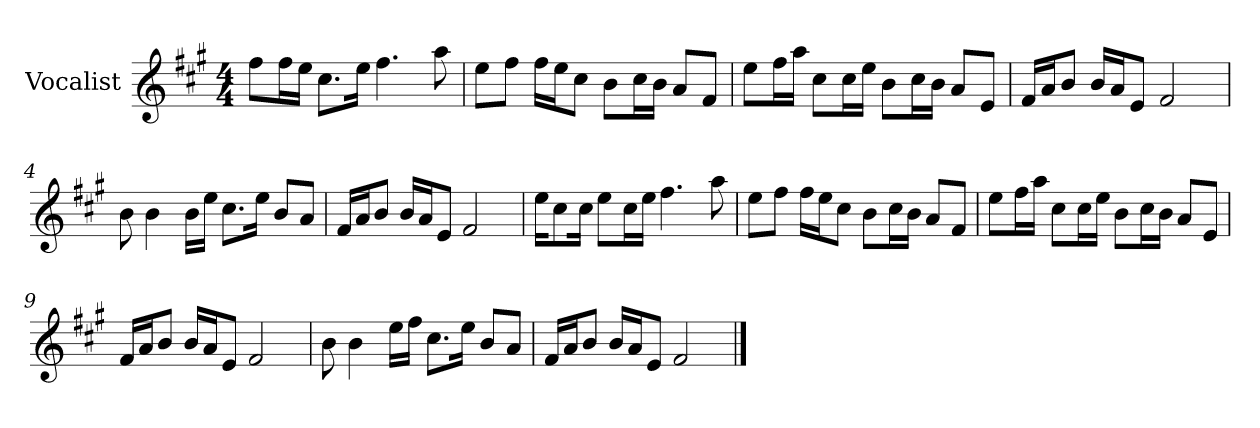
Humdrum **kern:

**kern
*part1
*staff1
*I"Vocalist
*k[f#c#g#]
*A:
*M4/4
=
8ff#L
16ff#L
16eeJJ
8.cc#L
16eeJk
4.ff#
8aa
=1
8eeL
8ff#J
16ff#LL
16eeJ
8cc#J
8bL
16cc#L
16bJJ
8aL
8f#J
=2
8eeL
16ff#L
16aaJJ
8cc#L
16cc#L
16eeJJ
8bL
16cc#L
16bJJ
8aL
8eJ
=3
16f#LL
16aJ
8bJ
16bLL
16aJ
8eJ
2f#
=4
8b
4b
16bLL
16eeJJ
8.cc#L
16eeJk
8bL
8aJ
=5
16f#LL
16aJ
8bJ
16bLL
16aJ
8eJ
2f#
=6
16eeKL
8cc#
16cc#Jk
8eeL
16cc#L
16eeJJ
4.ff#
8aa
=7
8eeL
8ff#J
16ff#LL
16eeJ
8cc#J
8bL
16cc#L
16bJJ
8aL
8f#J
=8
8eeL
16ff#L
16aaJJ
8cc#L
16cc#L
16eeJJ
8bL
16cc#L
16bJJ
8aL
8eJ
=9
16f#LL
16aJ
8bJ
16bLL
16aJ
8eJ
2f#
=10
8b
4b
16eeLL
16ff#JJ
8.cc#L
16eeJk
8bL
8aJ
=11
16f#LL
16aJ
8bJ
16bLL
16aJ
8eJ
2f#
==
*-
